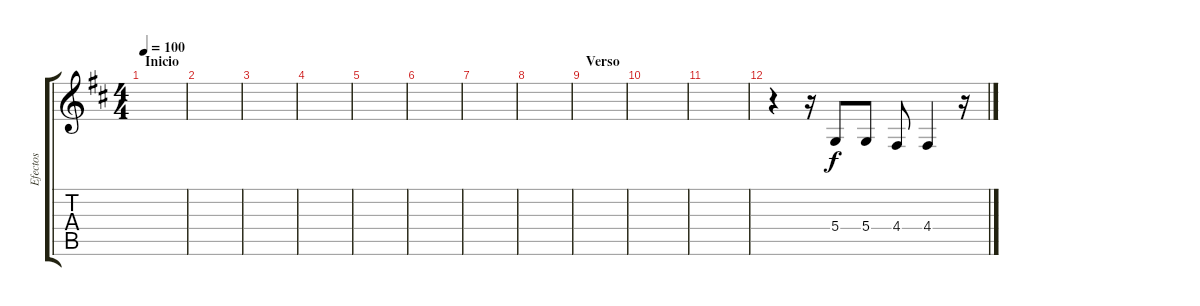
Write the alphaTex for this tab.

\track ("Efectos" "Efectos") {instrument acousticgrandpiano}
\staff {score tabs}
\tuning (E4 B3 G3 D3 A2 B1) {hide}
\ts (4 4)
\section ("" "Inicio")
\tempo 100
\clef g2
\ks d
|
|
|
|
|
|
|
|
\section ("" "Verso")
|
|
|
r.4 r.16 5.4.8 5.4.8 4.4.8 4.4.4 r.16
